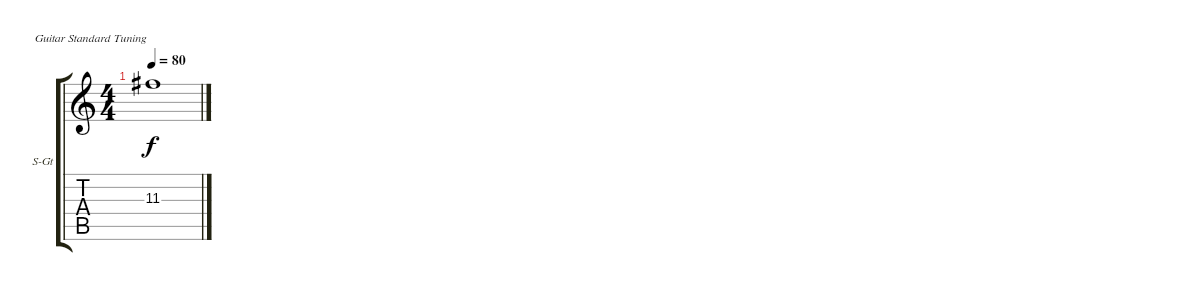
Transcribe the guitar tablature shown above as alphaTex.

\bracketExtendMode groupsimilarinstruments
\firstSystemTrackNameOrientation horizontal
\otherSystemsTrackNameOrientation horizontal
\track ("Piano [Strings]" "S-Gt") {instrument pad2warm}
\staff {score tabs}
\tuning (E4 B3 G3 D3 A2 E2)
\displaytranspose 12
\ts (4 4)
\tempo 80
\clef g2
\ks c
11.3{t}.1{dy f}
